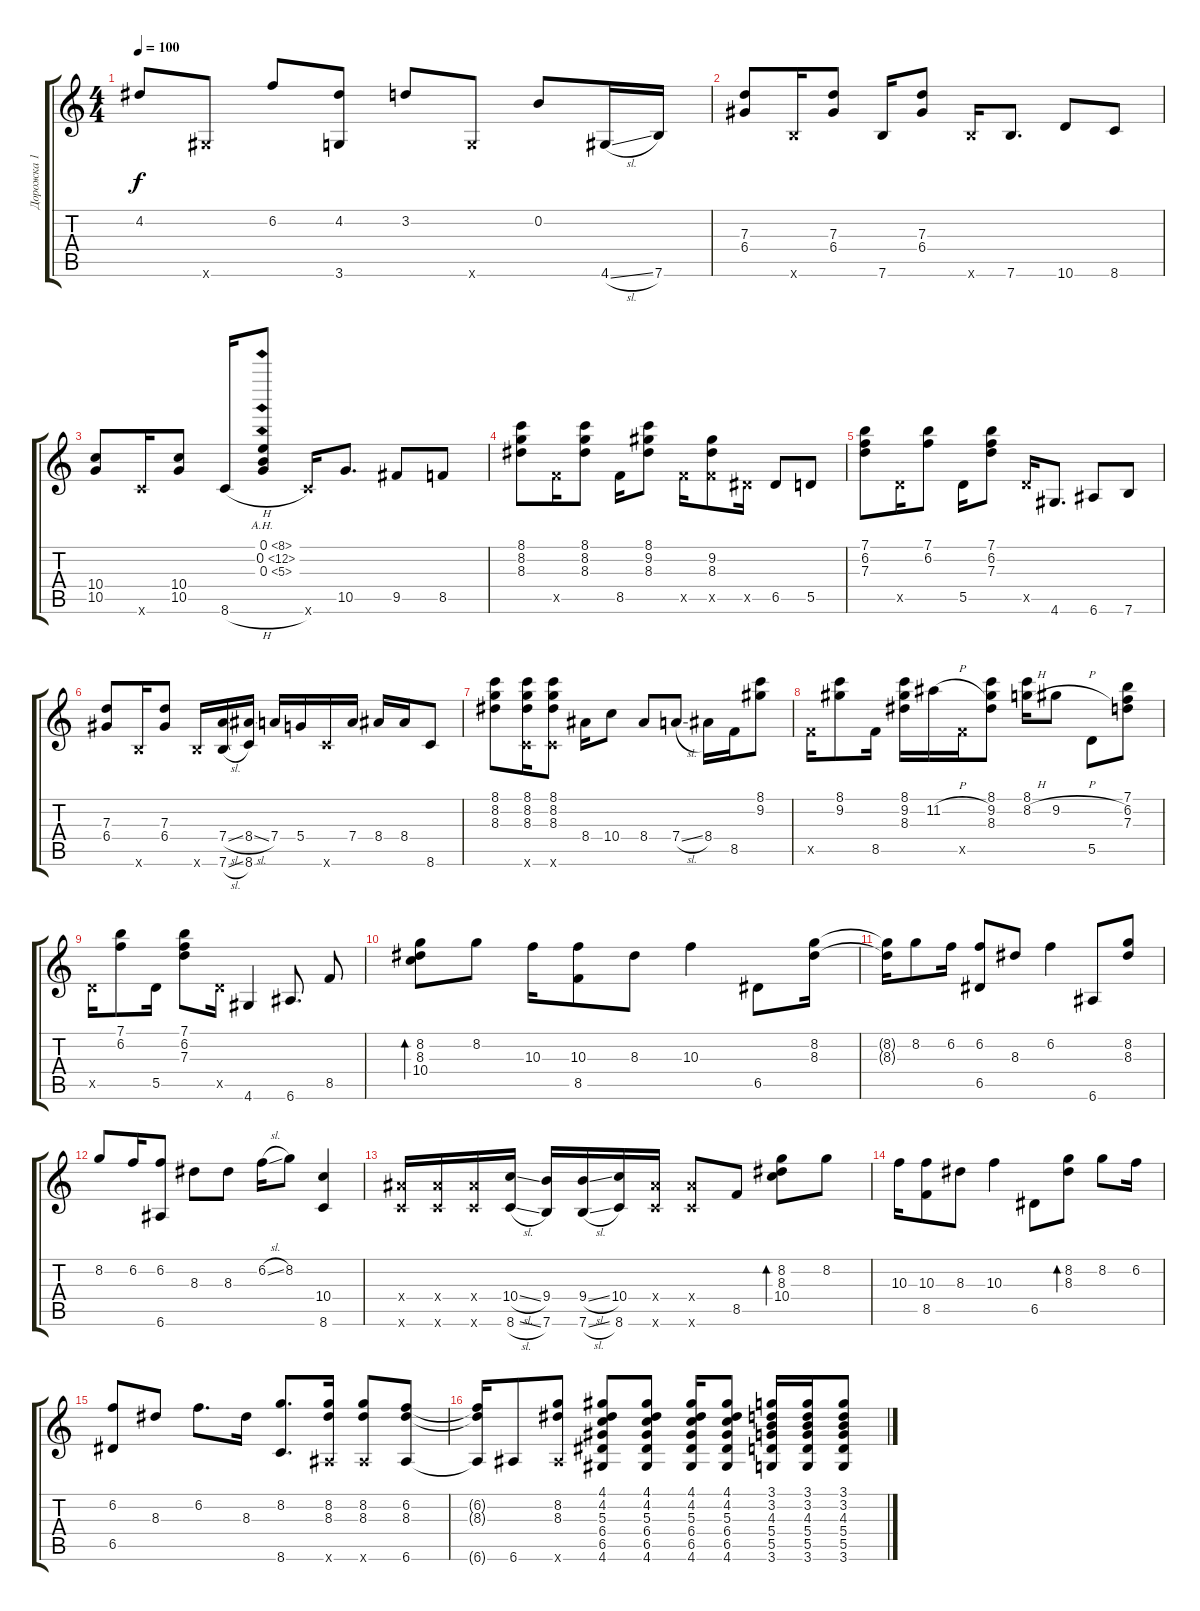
\track ("Дорожка 1" "Дорожка 1") {instrument acousticguitarsteel}
\staff {score tabs}
\tuning (E4 B3 G3 D3 A2 E2) {hide}
\ts (4 4)
\tempo 100
\clef g2
\ks c
4.2.8{dy f} 4.6{x}.8 6.2.8 (4.2 3.6).8 3.2.8 3.6{x}.8 0.2.8 4.6{sl}.16 7.6.16 |
(7.3 6.4).8 7.6{x}.16 (7.3 6.4).8 7.6.16 (7.3 6.4).8 7.6{x}.16 7.6.8{d} 10.6.8 8.6.8 |
(10.4 10.5).8 8.6{x}.16 (10.4 10.5).8 8.6{h}.16 (0.1{ah 8} 0.2{ah 12} 0.3{ah 5}).8 8.6{x}.16 10.5.8{d} 9.5.8 8.5.8 |
(8.1 8.2 8.3).8 8.5{x}.16 (8.1 8.2 8.3).8 8.5.16 (8.1 9.2 8.3).8 8.5{x}.16 (9.2 8.3 8.5{x}).8 6.5{x}.16 6.5.8 5.5.8 |
(7.1 6.2 7.3).8 5.5{x}.16 (7.1 6.2).8 5.5.16 (7.1 6.2 7.3).8 5.5{x}.16 4.6.8{d} 6.6.8 7.6.8 |
(7.3 6.4).8 7.6{x}.16 (7.3 6.4).8 7.6{x}.16 (7.4{sl} 7.6{sl}).16 (8.4{sl} 8.6).16 7.4.16 5.4.16 8.6{x}.16 7.4.16 8.4.16 8.4.16 8.6.8 |
(8.1 8.2 8.3).8 (8.1 8.2 8.3 8.6{x}).16 (8.1 8.2 8.3 8.6{x}).8 8.4.16 10.4.8 8.4.8 7.4{sl}.8 8.4.16 8.5.16 (8.1 9.2).8 |
8.5{x}.16 (8.1 9.2).8 8.5.16 (8.1 9.2 8.3).16 11.2{h}.16 8.5{x}.16 (8.1 9.2 8.3).8 (8.1 8.2{h}).16 9.2{h}.8 5.5.8 (7.1 6.2 7.3).8 |
5.5{x}.16 (7.1 6.2).8 5.5.16 (7.1 6.2 7.3).8 5.5{x}.16 4.6.4 6.6.8{d} 8.5.8 |
(8.2 8.3 10.4).8{bd 60} 8.2.8 10.3.16 (10.3 8.5).8 8.3.8 10.3.4 6.5.8 (8.2 8.3).16 |
(8.2{t} 8.3{t}).16 8.2.8 6.2.16 (6.2 6.5).8 8.3.8 6.2.4 6.6.8 (8.2 8.3).8 |
8.2.8 6.2.16 (6.2 6.6).8 8.3.8 8.3.8 6.2{sl}.16 8.2.8 (10.4 8.6).4 |
(8.4{x} 8.6{x}).16 (8.4{x} 8.6{x}).16 (8.4{x} 8.6{x}).16 (10.4{sl} 8.6{sl}).16 (9.4 7.6).16 (9.4{sl} 7.6{sl}).16 (10.4 8.6).16 (8.4{x} 8.6{x}).16 (8.4{x} 8.6{x}).8 8.5.8 (8.2 8.3 10.4).8{bd 60} 8.2.8 |
10.3.16 (10.3 8.5).8 8.3.8 10.3.4 6.5.8 (8.2 8.3).8{bd 60} 8.2.8 6.2.16 |
(6.2 6.5).8 8.3.8 6.2.8{d} 8.3.16 (8.2 8.6).8{d} (8.2 8.3 6.6{x}).16 (8.2 8.3 6.6{x}).8 (6.2 8.3 6.6).8 |
(6.2{t} 8.3{t} 6.6{t}).16 6.6.8 (8.2 8.3 6.6{x}).8 (4.1 4.2 5.3 6.4 6.5 4.6).8 (4.1 4.2 5.3 6.4 6.5 4.6).8 (4.1 4.2 5.3 6.4 6.5 4.6).16 (4.1 4.2 5.3 6.4 6.5 4.6).8 (3.1 3.2 4.3 5.4 5.5 3.6).16 (3.1 3.2 4.3 5.4 5.5 3.6).16 (3.1 3.2 4.3 5.4 5.5 3.6).8
